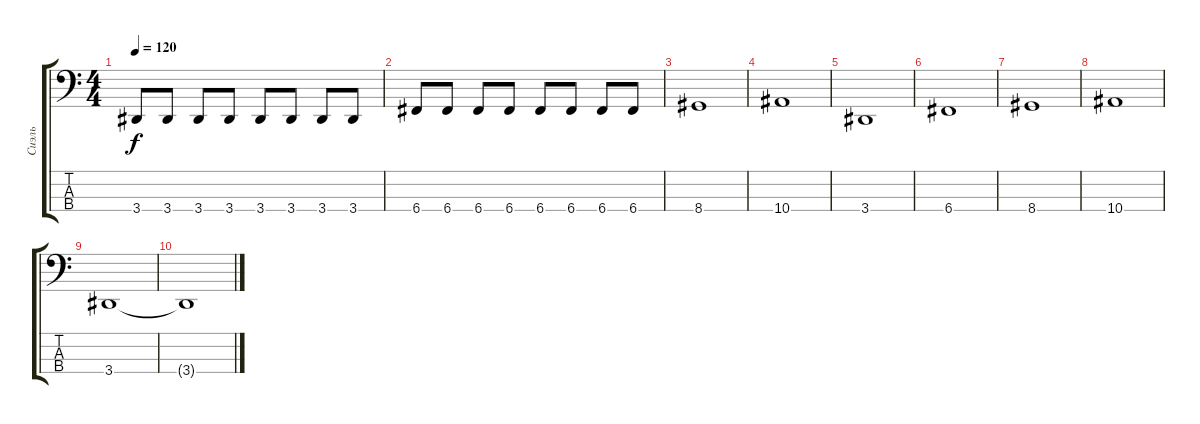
\track ("Сиэль" "Сиэль") {instrument electricbassfinger}
\staff {score tabs}
\tuning (F2 C2 G1 C1) {hide}
\ts (4 4)
\tempo 120
\clef f4
\ks c
3.4.8{dy f} 3.4.8 3.4.8 3.4.8 3.4.8 3.4.8 3.4.8 3.4.8 |
6.4.8 6.4.8 6.4.8 6.4.8 6.4.8 6.4.8 6.4.8 6.4.8 |
8.4.1 |
10.4.1 |
3.4.1 |
6.4.1 |
8.4.1 |
10.4.1 |
3.4.1 |
3.4{t}.1
